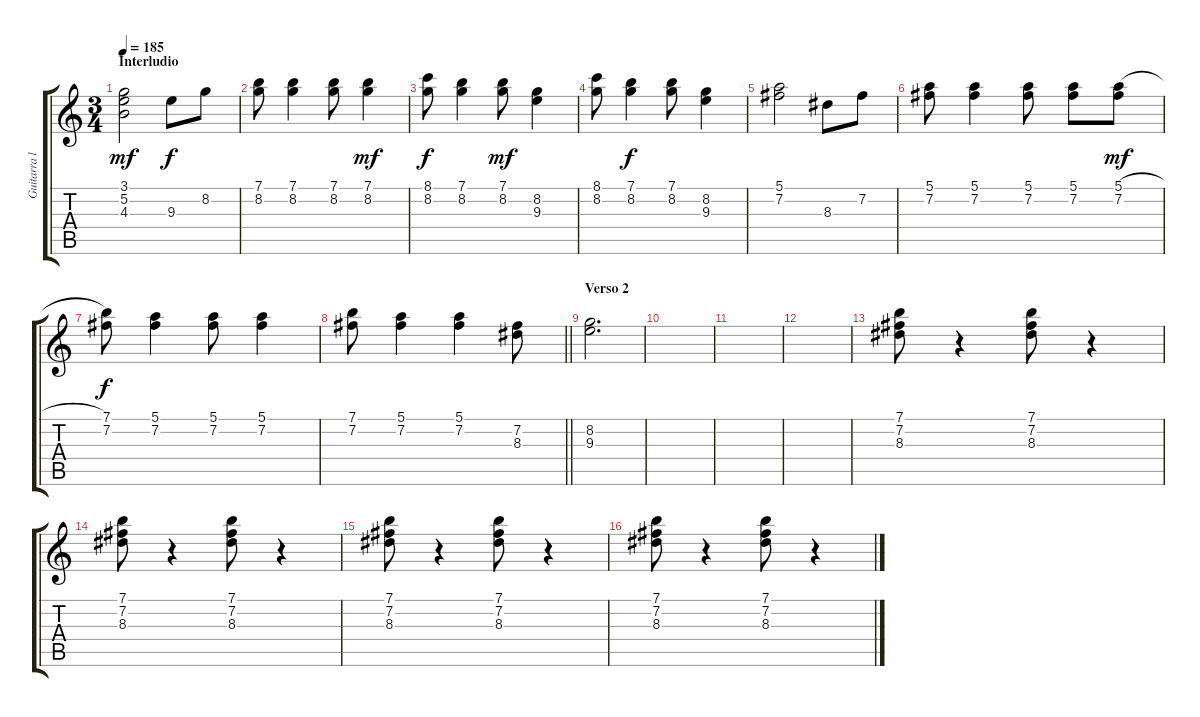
\track ("Guitarra lider" "Guitarra l") {instrument acousticguitarsteel}
\staff {score tabs}
\tuning (E4 B3 G3 D3 A2 E2) {hide}
\ts (3 4)
\section ("" "Interludio")
\tempo 185
\clef g2
\ks c
(3.1 5.2 4.3).2{dy mf} 9.3.8{dy f} 8.2.8 |
(7.1 8.2).8 (7.1 8.2).4 (7.1 8.2).8 (7.1 8.2).4{dy mf} |
(8.1 8.2).8{dy f} (7.1 8.2).4 (7.1 8.2).8{dy mf} (8.2 9.3).4 |
(8.1 8.2).8 (7.1 8.2).4{dy f} (7.1 8.2).8 (8.2 9.3).4 |
(5.1 7.2).2 8.3.8 7.2.8 |
(5.1 7.2).8 (5.1 7.2).4 (5.1 7.2).8 (5.1 7.2).8 (5.1{h} 7.2).8{dy mf} |
(7.1 7.2).8{dy f} (5.1 7.2).4 (5.1 7.2).8 (5.1 7.2).4 |
\barLineRight lightlight
(7.1 7.2).8 (5.1 7.2).4 (5.1 7.2).4 (7.2 8.3).8 |
\section ("" "Verso 2")
(8.2 9.3).2{d} |
|
|
|
(7.1 7.2 8.3).8 r.4 (7.1 7.2 8.3).8 r.4 |
(7.1 7.2 8.3).8 r.4 (7.1 7.2 8.3).8 r.4 |
(7.1 7.2 8.3).8 r.4 (7.1 7.2 8.3).8 r.4 |
(7.1 7.2 8.3).8 r.4 (7.1 7.2 8.3).8 r.4
